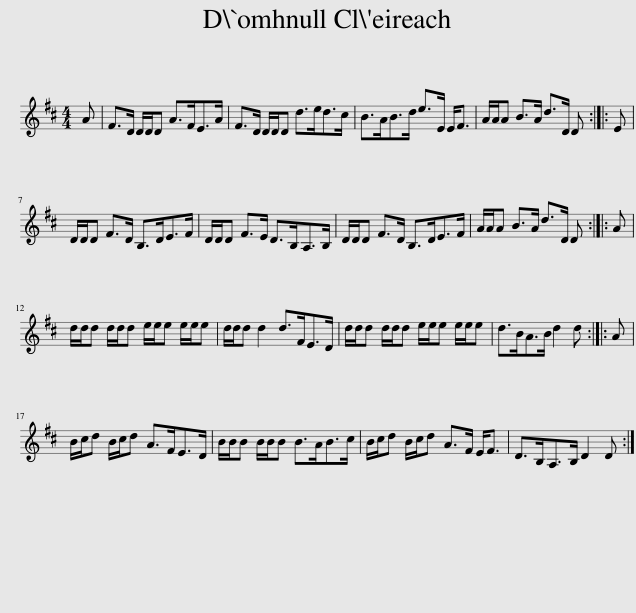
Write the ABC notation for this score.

X:1
L:1/8
M:4/4
I:linebreak $
K:D
V:1 treble
V:1
 A | F>D D/D/D A>FE>A | F>D D/D/D d>ed>c | B>AB>d e>E E<F | A/A/A B>A d>D D :: %5
 E |$ D/D/D F>D B,>DE>F | D/D/D F>E D>B,A,>B, | D/D/D F>D B,>DE>F | A/A/A B>A d>D D :: %10
 A |$ d/d/d d/d/d e/e/e e/e/e | d/d/d d2 d>FE>D | d/d/d d/d/d e/e/e e/e/e | d>BA>B d2 d :: %15
 A |$ B/c/d B/c/d A>FE>D | B/B/B B/B/B B>AB>c | B/c/d B/c/d A>F E<F | D>B,A,>B, D2 D :| %20
